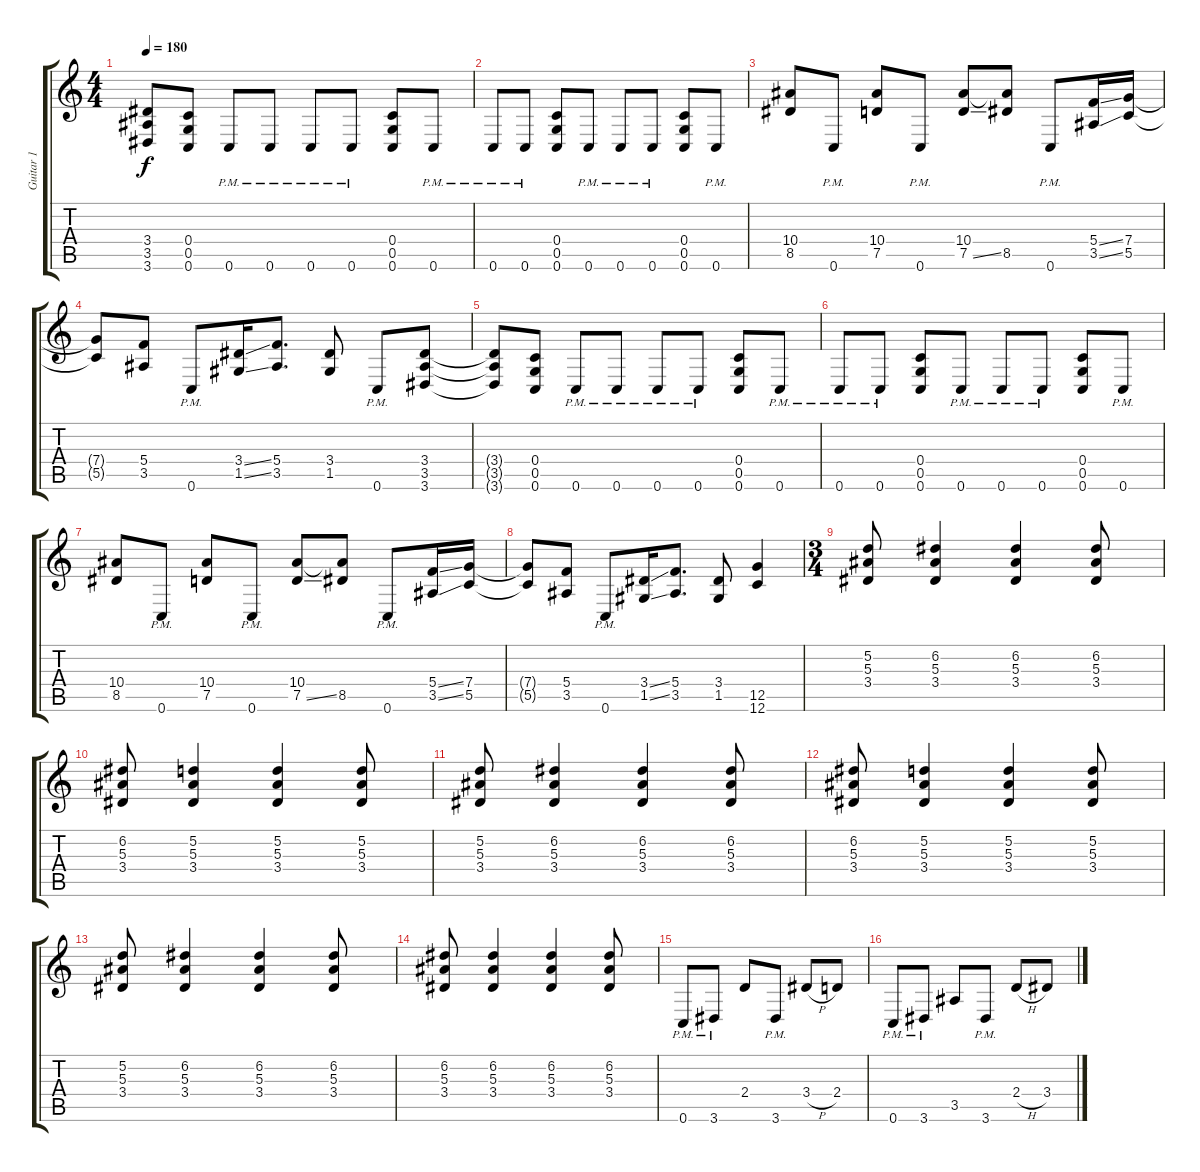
\track ("Guitar 1" "Guitar 1") {instrument electricguitarclean}
\staff {score tabs}
\tuning (D4 A3 F3 C3 G2 C2) {hide}
\ts (4 4)
\tempo 180
\clef g2
\ks c
(3.4{t} 3.5{t} 3.6{t}).8{dy f} (0.4 0.5 0.6).8 0.6{pm}.8 0.6{pm}.8 0.6{pm}.8 0.6{pm}.8 (0.4 0.5 0.6).8 0.6{pm}.8 |
0.6{pm}.8 0.6{pm}.8 (0.4 0.5 0.6).8 0.6{pm}.8 0.6{pm}.8 0.6{pm}.8 (0.4 0.5 0.6).8 0.6{pm}.8 |
(10.4 8.5).8 0.6{pm}.8 (10.4 7.5).8 0.6{pm}.8 (10.4 7.5{ss}).8 (10.4{t} 8.5).8 0.6{pm}.8 (5.4{ss} 3.5{ss}).16 (7.4 5.5).16 |
(7.4{t} 5.5{t}).8 (5.4 3.5).8 0.6{pm}.8 (3.4{ss} 1.5{ss}).16 (5.4 3.5).8{d} (3.4 1.5).8 0.6{pm}.8 (3.4 3.5 3.6).8 |
(3.4{t} 3.5{t} 3.6{t}).8 (0.4 0.5 0.6).8 0.6{pm}.8 0.6{pm}.8 0.6{pm}.8 0.6{pm}.8 (0.4 0.5 0.6).8 0.6{pm}.8 |
0.6{pm}.8 0.6{pm}.8 (0.4 0.5 0.6).8 0.6{pm}.8 0.6{pm}.8 0.6{pm}.8 (0.4 0.5 0.6).8 0.6{pm}.8 |
(10.4 8.5).8 0.6{pm}.8 (10.4 7.5).8 0.6{pm}.8 (10.4 7.5{ss}).8 (10.4{t} 8.5).8 0.6{pm}.8 (5.4{ss} 3.5{ss}).16 (7.4 5.5).16 |
(7.4{t} 5.5{t}).8 (5.4 3.5).8 0.6{pm}.8 (3.4{ss} 1.5{ss}).16 (5.4 3.5).8{d} (3.4 1.5).8 (12.5 12.6).4 |
\ts (3 4)
(5.2 5.3 3.4).8 (6.2 5.3 3.4).4 (6.2 5.3 3.4).4 (6.2 5.3 3.4).8 |
(6.2 5.3 3.4).8 (5.2 5.3 3.4).4 (5.2 5.3 3.4).4 (5.2 5.3 3.4).8 |
(5.2 5.3 3.4).8 (6.2 5.3 3.4).4 (6.2 5.3 3.4).4 (6.2 5.3 3.4).8 |
(6.2 5.3 3.4).8 (5.2 5.3 3.4).4 (5.2 5.3 3.4).4 (5.2 5.3 3.4).8 |
(5.2 5.3 3.4).8 (6.2 5.3 3.4).4 (6.2 5.3 3.4).4 (6.2 5.3 3.4).8 |
(6.2 5.3 3.4).8 (6.2 5.3 3.4).4 (6.2 5.3 3.4).4 (6.2 5.3 3.4).8 |
0.6{pm}.8 3.6{pm}.8 2.4.8 3.6{pm}.8 3.4{h}.8 2.4.8 |
0.6{pm}.8 3.6{pm}.8 3.5.8 3.6{pm}.8 2.4{h}.8 3.4.8
